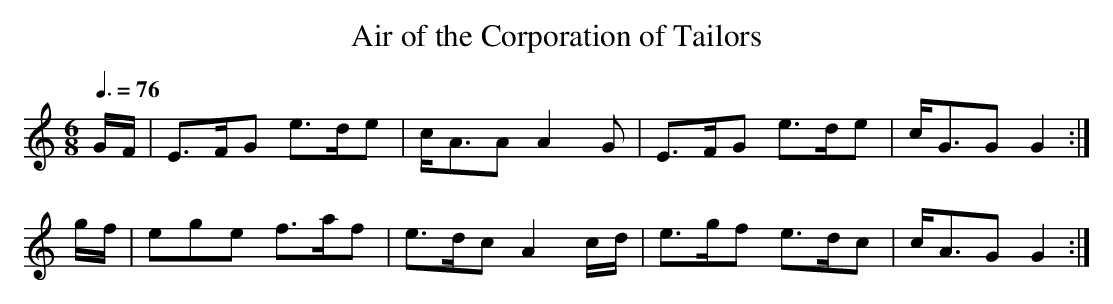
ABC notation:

X:1
T:Air of the Corporation of Tailors
M:6/8
L:1/8
Q:3/8=76
K:Gmix
G/F/|E>FG e>de|c<AA A2G   |E>FG e>de|c<GG G2:|
g/f/|ege  f>af|e>dc A2c/d/|e>gf e>dc|c<AG G2:|
